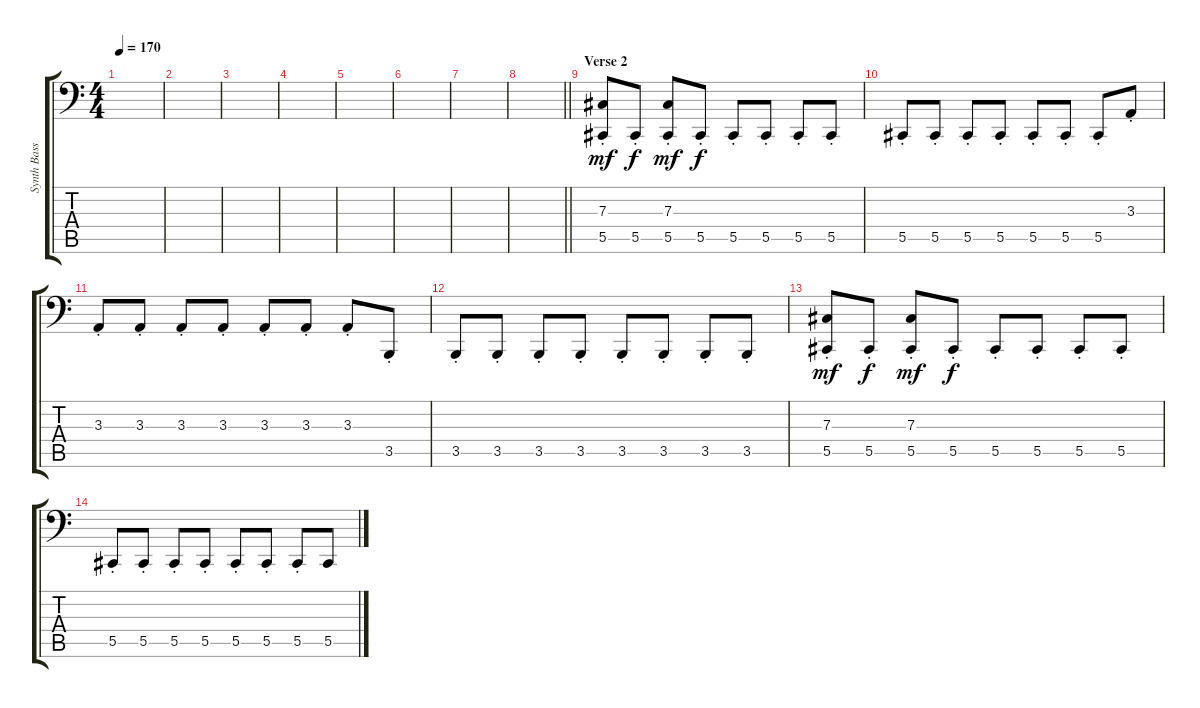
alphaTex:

\track ("Synth Bass" "Synth Bass") {instrument lead2sawtooth}
\staff {score tabs}
\tuning (Eb2 Bb2 Gb2 Db2 Ab1 Db1) {hide}
\ts (4 4)
\tempo 170
\clef f4
\ks c
|
|
|
|
|
|
|
\barLineRight lightlight
|
\section ("" "Verse 2")
(7.3 5.5{st}).8{dy mf} 5.5{st}.8{dy f} (7.3 5.5{st}).8{dy mf} 5.5{st}.8{dy f} 5.5{st}.8 5.5{st}.8 5.5{st}.8 5.5{st}.8 |
5.5{st}.8 5.5{st}.8 5.5{st}.8 5.5{st}.8 5.5{st}.8 5.5{st}.8 5.5{st}.8 3.3{st}.8 |
3.3{st}.8 3.3{st}.8 3.3{st}.8 3.3{st}.8 3.3{st}.8 3.3{st}.8 3.3{st}.8 3.5{st}.8 |
3.5{st}.8 3.5{st}.8 3.5{st}.8 3.5{st}.8 3.5{st}.8 3.5{st}.8 3.5{st}.8 3.5{st}.8 |
(7.3 5.5{st}).8{dy mf} 5.5{st}.8{dy f} (7.3 5.5{st}).8{dy mf} 5.5{st}.8{dy f} 5.5{st}.8 5.5{st}.8 5.5{st}.8 5.5{st}.8 |
5.5{st}.8 5.5{st}.8 5.5{st}.8 5.5{st}.8 5.5{st}.8 5.5{st}.8 5.5{st}.8 5.5.8
